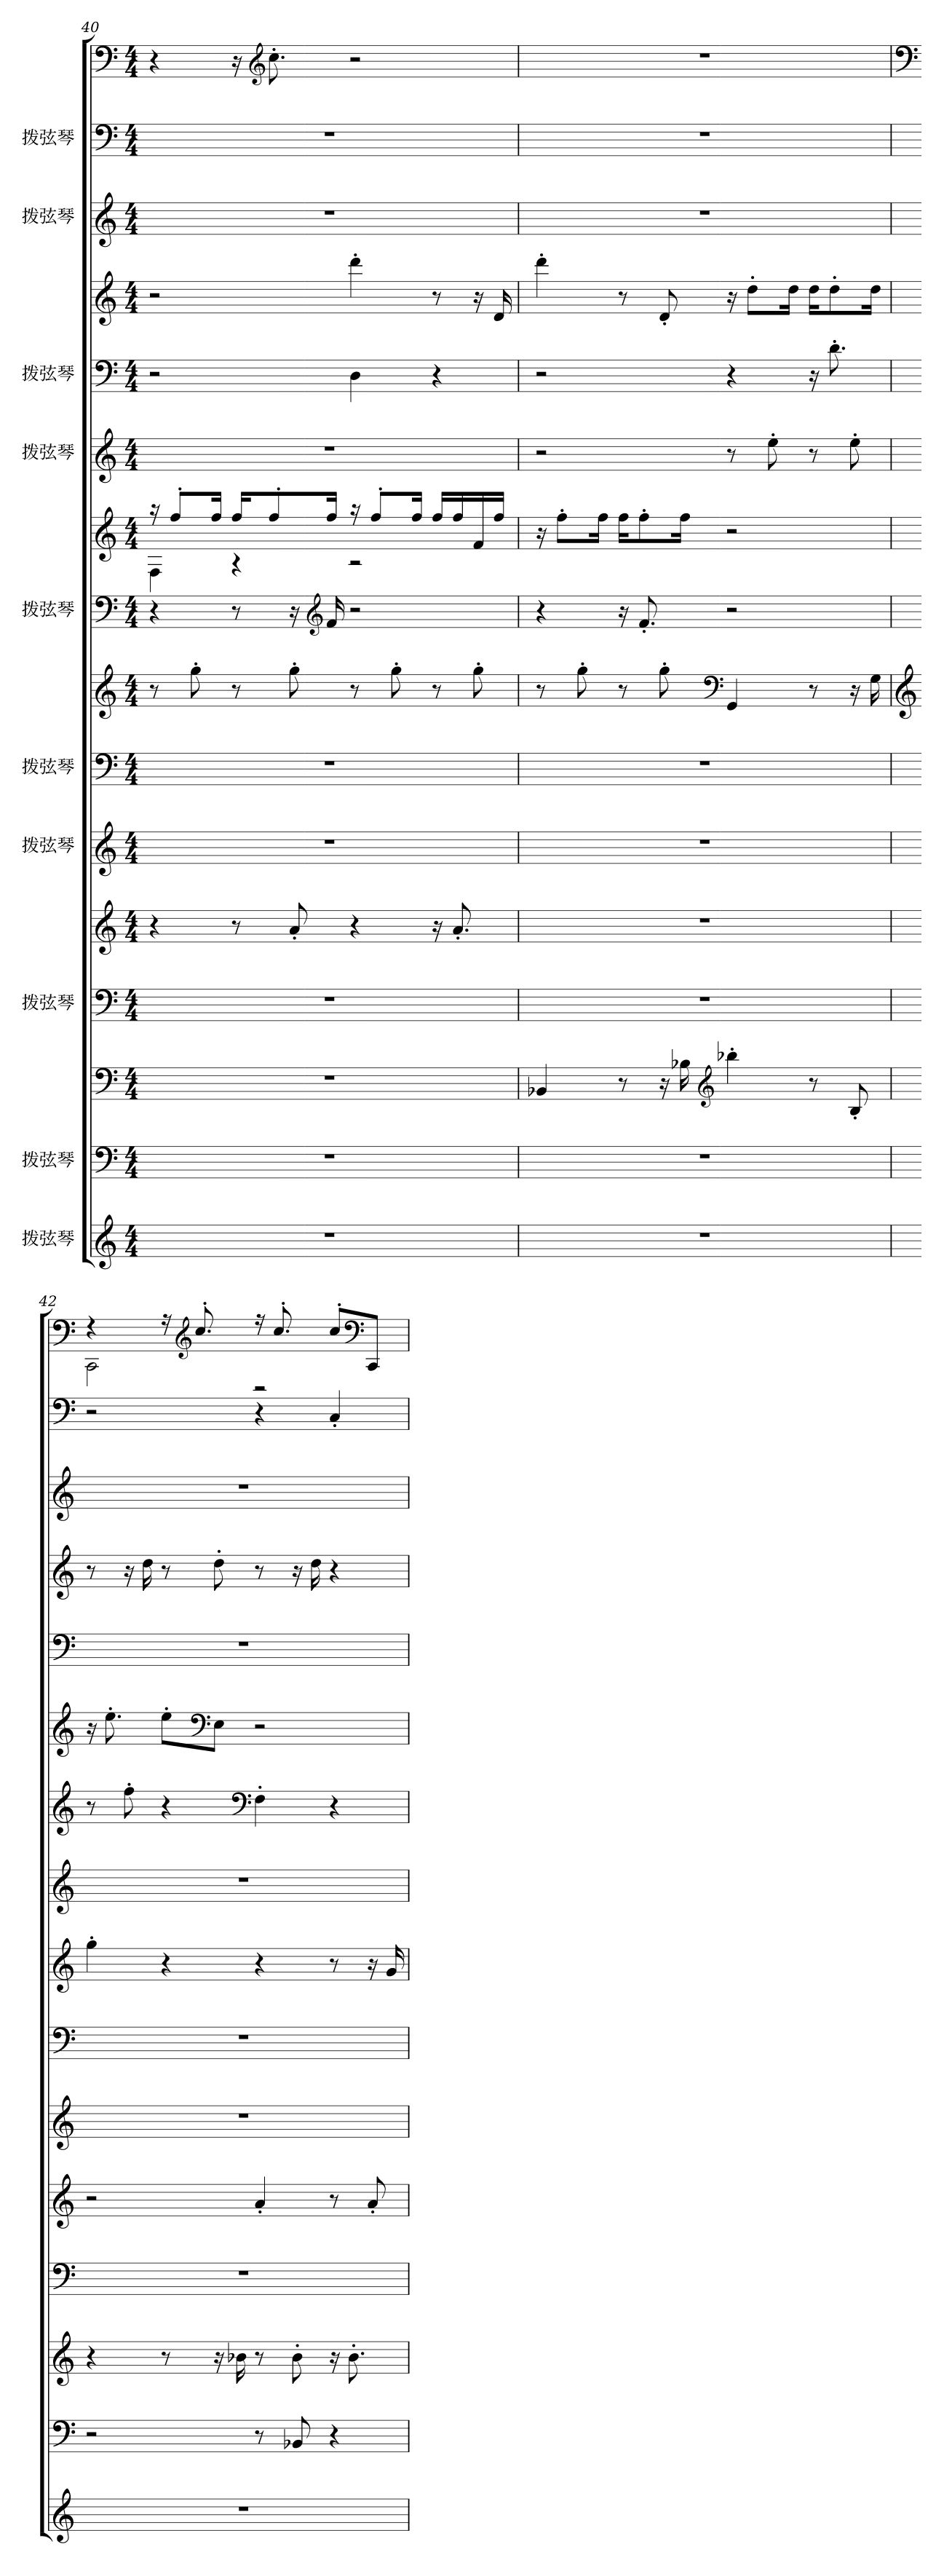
**kern	**kern	**kern	**kern	**kern	**kern	**kern	**kern	**kern	**kern	**kern	**kern	**kern	**kern	**kern	**kern
*part10	*part9	*part9	*part8	*part8	*part7	*part6	*part6	*part5	*part5	*part4	*part3	*part3	*part2	*part1	*part1
*staff16	*staff15	*staff14	*staff13	*staff12	*staff11	*staff10	*staff9	*staff8	*staff7	*staff6	*staff5	*staff4	*staff3	*staff2	*staff1
*I"拨弦琴	*I"拨弦琴	*	*I"拨弦琴	*	*I"拨弦琴	*I"拨弦琴	*	*I"拨弦琴	*	*I"拨弦琴	*I"拨弦琴	*	*I"拨弦琴	*I"拨弦琴	*
*clefG2	*clefF4	*clefF4	*clefF4	*clefG2	*clefG2	*clefF4	*clefG2	*clefF4	*clefG2	*clefG2	*clefF4	*clefG2	*clefG2	*clefF4	*clefF4
*k[]	*k[]	*k[]	*k[]	*k[]	*k[]	*k[]	*k[]	*k[]	*k[]	*k[]	*k[]	*k[]	*k[]	*k[]	*k[]
*M4/4	*M4/4	*M4/4	*M4/4	*M4/4	*M4/4	*M4/4	*M4/4	*M4/4	*M4/4	*M4/4	*M4/4	*M4/4	*M4/4	*M4/4	*M4/4
=40	=40	=40	=40	=40	=40	=40	=40	=40	=40	=40	=40	=40	=40	=40	=40
*	*	*	*	*	*	*	*	*	*^	*	*	*	*	*	*
1r	1r	1r	1r	4r	1r	1r	8r	4r	16r	4F\	1r	2r	2r	1r	1r	4r
.	.	.	.	.	.	.	.	.	8ff'/L	.	.	.	.	.	.	.
.	.	.	.	.	.	.	8gg'\	.	.	.	.	.	.	.	.	.
.	.	.	.	.	.	.	.	.	16ff/Jk	.	.	.	.	.	.	.
.	.	.	.	8r	.	.	8r	8r	16ff/KL	4r	.	.	.	.	.	16r
*	*	*	*	*	*	*	*	*	*	*	*	*	*	*	*	*clefG2
.	.	.	.	.	.	.	.	.	8ff'/	.	.	.	.	.	.	8.cc'\
.	.	.	.	8a'/	.	.	8gg'\	16r	.	.	.	.	.	.	.	.
*	*	*	*	*	*	*	*	*clefG2	*	*	*	*	*	*	*	*
.	.	.	.	.	.	.	.	16f/	16ff/Jk	.	.	.	.	.	.	.
.	.	.	.	4r	.	.	8r	2r	16r	2r	.	4D\	4ddd'\	.	.	2r
.	.	.	.	.	.	.	.	.	8ff'/L	.	.	.	.	.	.	.
.	.	.	.	.	.	.	8gg'\	.	.	.	.	.	.	.	.	.
.	.	.	.	.	.	.	.	.	16ff/Jk	.	.	.	.	.	.	.
.	.	.	.	16r	.	.	8r	.	16ff/LL	.	.	4r	8r	.	.	.
.	.	.	.	8.a'/	.	.	.	.	16ff/	.	.	.	.	.	.	.
.	.	.	.	.	.	.	8gg'\	.	16f/	.	.	.	16r	.	.	.
.	.	.	.	.	.	.	.	.	16ff/JJ	.	.	.	16d/	.	.	.
*	*	*	*	*	*	*	*	*	*v	*v	*	*	*	*	*	*
!!LO:PB:g=z
=41	=41	=41	=41	=41	=41	=41	=41	=41	=41	=41	=41	=41	=41	=41	=41
1r	1r	4BB-X/	1r	1r	1r	1r	8r	4r	16r	2r	2r	4ddd'\	1r	1r	1r
.	.	.	.	.	.	.	.	.	8ff'\L	.	.	.	.	.	.
.	.	.	.	.	.	.	8gg'\	.	.	.	.	.	.	.	.
.	.	.	.	.	.	.	.	.	16ff\Jk	.	.	.	.	.	.
.	.	8r	.	.	.	.	8r	16r	16ff\KL	.	.	8r	.	.	.
.	.	.	.	.	.	.	.	8.f'/	8ff'\	.	.	.	.	.	.
.	.	16r	.	.	.	.	8gg'\	.	.	.	.	8d'/	.	.	.
.	.	16B-X\	.	.	.	.	.	.	16ff\Jk	.	.	.	.	.	.
*	*	*clefG2	*	*	*	*	*clefF4	*	*	*	*	*	*	*	*
.	.	4bb-X'\	.	.	.	.	4GG/	2r	2r	8r	4r	16r	.	.	.
.	.	.	.	.	.	.	.	.	.	.	.	8dd'\L	.	.	.
.	.	.	.	.	.	.	.	.	.	8ee'\	.	.	.	.	.
.	.	.	.	.	.	.	.	.	.	.	.	16dd\Jk	.	.	.
.	.	8r	.	.	.	.	8r	.	.	8r	16r	16dd\KL	.	.	.
.	.	.	.	.	.	.	.	.	.	.	8.d'\	8dd'\	.	.	.
.	.	8B-'/	.	.	.	.	16r	.	.	8ee'\	.	.	.	.	.
.	.	.	.	.	.	.	16G\	.	.	.	.	16dd\Jk	.	.	.
=42	=42	=42	=42	=42	=42	=42	=42	=42	=42	=42	=42	=42	=42	=42	=42
*	*	*	*	*	*	*	*clefG2	*	*	*	*	*	*	*	*clefF4
*	*	*	*	*	*	*	*	*	*	*	*	*	*	*	*^
1r	2r	4r	1r	2r	1r	1r	4gg'\	1r	8r	16r	1r	8r	1r	2r	4r	2CC\
.	.	.	.	.	.	.	.	.	.	8.ee'\	.	.	.	.	.	.
.	.	.	.	.	.	.	.	.	8ff'\	.	.	16r	.	.	.	.
.	.	.	.	.	.	.	.	.	.	.	.	16dd\	.	.	.	.
.	.	8r	.	.	.	.	4r	.	4r	8ee'\L	.	8r	.	.	16r	.
*	*	*	*	*	*	*	*	*	*	*	*	*	*	*	*clefG2	*
.	.	.	.	.	.	.	.	.	.	.	.	.	.	.	8.cc'/	.
*	*	*	*	*	*	*	*	*	*	*clefF4	*	*	*	*	*	*
.	.	16r	.	.	.	.	.	.	.	8E\J	.	8dd'\	.	.	.	.
.	.	16b-X\	.	.	.	.	.	.	.	.	.	.	.	.	.	.
*	*	*	*	*	*	*	*	*	*clefF4	*	*	*	*	*	*	*
.	8r	8r	.	4a'/	.	.	4r	.	4F'\	2r	.	8r	.	4r	16r	2r
.	.	.	.	.	.	.	.	.	.	.	.	.	.	.	8.cc'/	.
.	8BB-X/	8b-'\	.	.	.	.	.	.	.	.	.	16r	.	.	.	.
.	.	.	.	.	.	.	.	.	.	.	.	16dd\	.	.	.	.
.	4r	16r	.	8r	.	.	8r	.	4r	.	.	4r	.	4C'/	8cc'/L	.
.	.	8.b-'\	.	.	.	.	.	.	.	.	.	.	.	.	.	.
*	*	*	*	*	*	*	*	*	*	*	*	*	*	*	*clefF4	*
.	.	.	.	8a'/	.	.	16r	.	.	.	.	.	.	.	8CC/J	.
.	.	.	.	.	.	.	16g/	.	.	.	.	.	.	.	.	.
*	*	*	*	*	*	*	*	*	*	*	*	*	*	*	*v	*v
=	=	=	=	=	=	=	=	=	=	=	=	=	=	=	=
*-	*-	*-	*-	*-	*-	*-	*-	*-	*-	*-	*-	*-	*-	*-	*-
